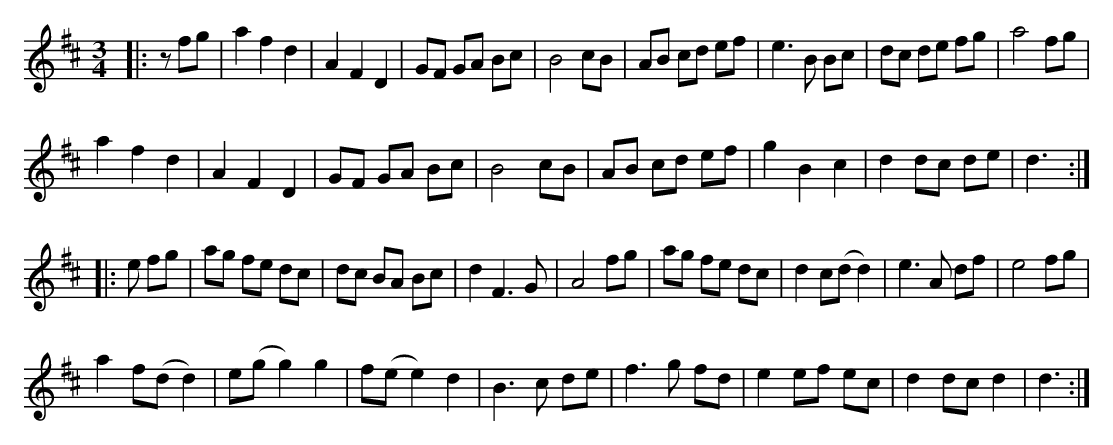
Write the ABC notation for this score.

X:1
M:3/4
K:D
|:zfg|a2f2d2|A2F2D2|GF GA Bc|B4 cB|AB cd ef|e3B Bc|dc de fg|a4 fg|
a2f2d2|A2F2D2|GF GA Bc|B4 cB|AB cd ef|g2B2c2|d2 dc de|d3:|
|:e fg|ag fe dc|dc BA Bc|d2F3G|A4 fg|ag fe dc|d2 c(d d2)|e3 A df|e4 fg|
a2 f(d d2)|e(g g2) g2|f(e e2) d2|B3 c de|f3 g fd|e2 ef ec|d2 dc d2|d3:|
